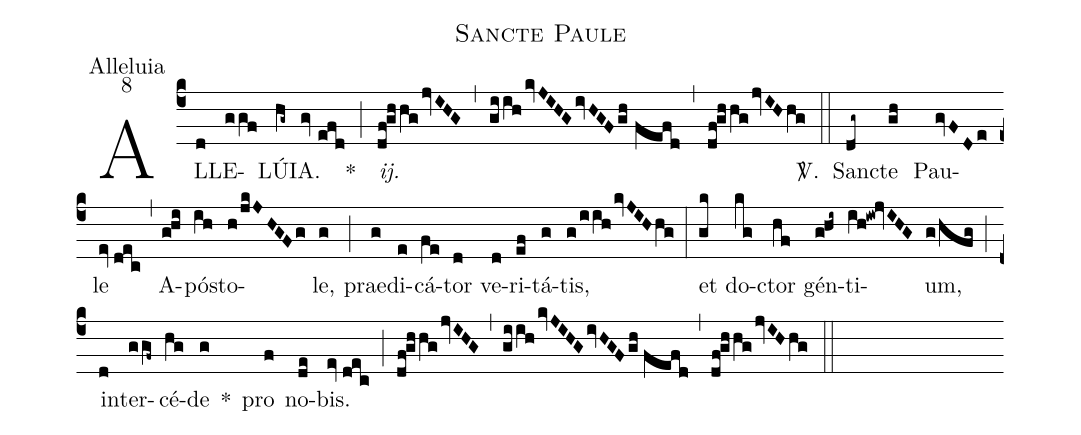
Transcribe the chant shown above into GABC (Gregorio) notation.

name:Sancte Paule;
office-part:Alleluia;
mode:8;
%%
(c4) AL(d)LE(ggf)LÚ(hg~)IA.(gv//efd) *(;) <i>ij.</i>(df!ghhg/jvIHG) (,) (giih/kvJIHGivHGFgh//fefd) (,) (df!ghhg/jvIHhg) <sp>V/</sp>.(::) San(dg~)cte(gh) Pau(gvFDe)le(ev//dec) (,) A(g!hi)pó(ih)sto(h/jkJHGFg)le,(g) (;) prae(g)di(e)cá(fe)tor(d) ve(d)ri(ef)tá(g)tis,(g/iih/kvJIHhg) (:) et(gk) do(kg)ctor(hf) gén(g!hi~)ti(ih!iw!jvIHG)um,(g/hfg) (;) in(d)ter(ggf~)cé(hg)de(g) *() pro(f) no(de)bis.(ev//dec) (;) (df!ghhg/jvIHG) (,) (giih/kvJIHGivHGFgh//fefd) (,) (df!ghhg/jvIHhg) (::)
